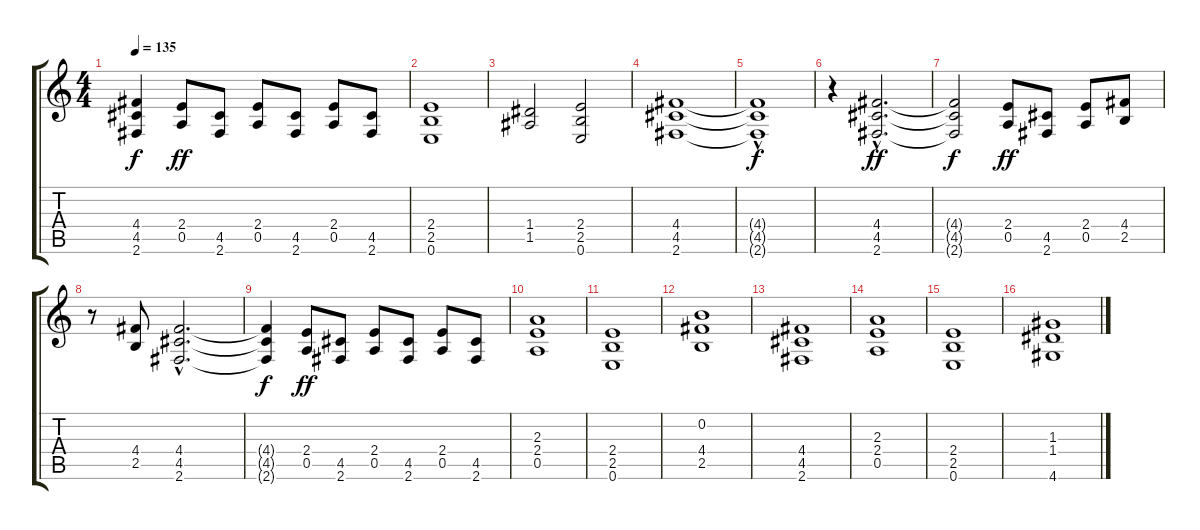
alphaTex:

\track "" {instrument distortionguitar}
\staff {score tabs}
\tuning (E4 B3 G3 D3 A2 E2) {hide}
\ts (4 4)
\tempo 135
\clef g2
\ks c
(4.4{t} 4.5{t} 2.6{t}).4{dy f} (2.4 0.5).8{dy ff} (4.5 2.6).8 (2.4 0.5).8 (4.5 2.6).8 (2.4 0.5).8 (4.5 2.6).8 |
(2.4 2.5 0.6).1 |
(1.4 1.5).2 (2.4 2.5 0.6).2 |
(4.4 4.5 2.6).1 |
(4.4{hac t} 4.5{t} 2.6{t}).1{dy f} |
r.4 (4.4{hac} 4.5{hac} 2.6{hac}).2{d dy ff} |
(4.4{t} 4.5{t} 2.6{t}).2{dy f} (2.4 0.5).8{dy ff} (4.5 2.6).8 (2.4 0.5).8 (4.4 2.5).8 |
r.8 (4.4 2.5).8 (4.4{hac} 4.5{hac} 2.6{hac}).2{d} |
(4.4{t} 4.5{t} 2.6{t}).4{dy f} (2.4 0.5).8{dy ff} (4.5 2.6).8 (2.4 0.5).8 (4.5 2.6).8 (2.4 0.5).8 (4.5 2.6).8 |
(2.3 2.4 0.5).1 |
(2.4 2.5 0.6).1 |
(0.2 4.4 2.5).1 |
(4.4 4.5 2.6).1 |
(2.3 2.4 0.5).1 |
(2.4 2.5 0.6).1 |
(1.3 1.4 4.6).1
